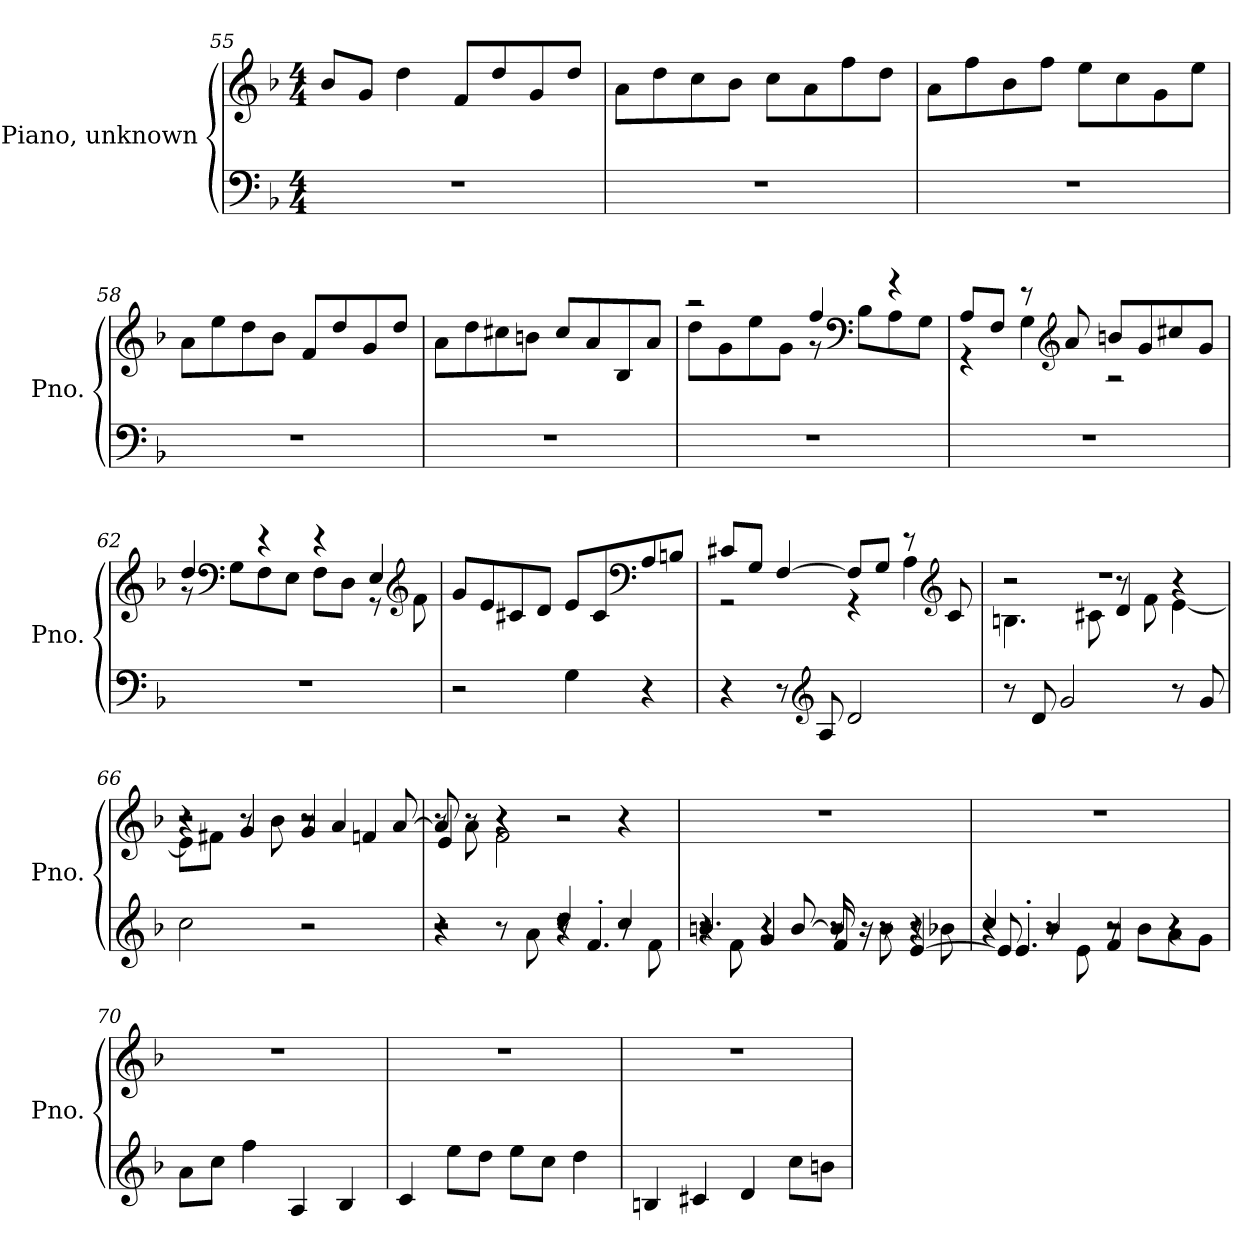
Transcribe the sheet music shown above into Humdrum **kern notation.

**kern	**kern
*part1	*part1
*staff2	*staff1
*I"Piano, unknown	*
*I'Pno.	*
*clefF4	*clefG2
*k[b-]	*k[b-]
*M4/4	*M4/4
=55	=55
1r	8b-/L
.	8g/J
.	4dd\
.	8f/L
.	8dd/
.	8g/
.	8dd/J
!!LO:LB:g=z
=56	=56
1r	8a\L
.	8dd\
.	8cc\
.	8b-\J
.	8cc\L
.	8a\
.	8ff\
.	8dd\J
=57	=57
1r	8a\L
.	8ff\
.	8b-\
.	8ff\J
.	8ee\L
.	8cc\
.	8g\
.	8ee\J
=58	=58
1r	8a\L
.	8ee\
.	8dd\
.	8b-\J
.	8f/L
.	8dd/
.	8g/
.	8dd/J
=59	=59
1r	8a\L
.	8dd\
.	8cc#X\
.	8bn\J
.	8cc#/L
.	8a/
.	8B-/
.	8a/J
=60	=60
*	*^
1r	2r	8dd\L
.	.	8g\
.	.	8ee\
.	.	8g\J
.	4ff/	8r
*	*clefF4	*
.	.	8B-\L
.	4r	8A\
.	.	8G\J
!!LO:LB:g=z	!!
=61	=61	=61
1r	8A/L	4r
.	8F/J	.
.	8r	4G\
*	*clefG2	*
.	8a/	.
.	8bn/L	2r
.	8g/	.
.	8cc#X/	.
.	8g/J	.
=62	=62	=62
1r	4dd/	8r
*	*clefF4	*
.	.	8G\L
.	4r	8F\
.	.	8E\J
.	4r	8F\L
.	.	8D\J
.	4E/	8r
*	*clefG2	*
.	.	8f\
*	*v	*v
=63	=63
2r	8g/L
.	8e/
.	8c#X/
.	8d/J
4G\	8e/L
.	8c#/
*	*clefF4
4r	8A/
.	8Bn/J
!!LO:PB:g=z
=64	=64
*	*^
4r	8c#X/L	2r
.	8G/J	.
8r	[4F/	.
*clefG2	*	*
8A/	.	.
2d/	8F/L]	4r
.	8G/J	.
.	8r	4A\
*	*clefG2	*
.	8c#/	.
=65	=65	=65
*	*	*^
8r	1r	4.Bn\	2r
8d/	.	.	.
2g/	.	.	.
.	.	8c#X\	.
.	.	8r	4d/
.	.	8f\	.
8r	.	[4e\	4r
8g/	.	.	.
=66	=66	=66	=66
2cc\	2r	8e\L]	4r
.	.	8f#X\J	.
.	.	8r	4g/
.	.	8b-\	.
2r	8r	2r	4g/
.	4a/	.	.
.	.	.	4fn/
.	[8a/	.	.
=67	=67	=67	=67
*^	*	*	*
*	*^	*	*	*
2r	4r	2r	8a/]	8r	4e/
.	.	.	8r	8a\	.
.	8r	.	4r	2f\	4r
.	8a\	.	.	.	.
4dd/	4r	8r	2r	.	2r
.	.	4.f'/	.	.	.
4cc/	8r	.	.	4r	.
.	8f\	.	.	.	.
*	*	*	*v	*v	*v
!!LO:LB:g=z
=68	=68	=68	=68
4.bn/	8r	4r	1r
.	8f\	.	.
.	4r	4g/	.
[8b/	.	.	.
16b/]	8r	4f/	.
16r	.	.	.
8r	8b\	.	.
4r	8r	[4e/	.
.	8b-X\	.	.
=69	=69	=69	=69
4cc/	4r	8e/]	1r
.	.	4.e'/	.
4b-/	8r	.	.
.	8e\	.	.
2r	8r	4f/	.
.	8b-\L	.	.
.	8a\	4r	.
.	8g\J	.	.
*v	*v	*v	*
=70	=70
8a\L	1r
8cc\J	.
4ff\	.
4A/	.
4B-/	.
=71	=71
4c/	1r
8ee\L	.
8dd\J	.
8ee\L	.
8cc\J	.
4dd\	.
=72	=72
4Bn/	1r
4c#X/	.
4d/	.
8cc\L	.
8bn\J	.
=	=
*-	*-
